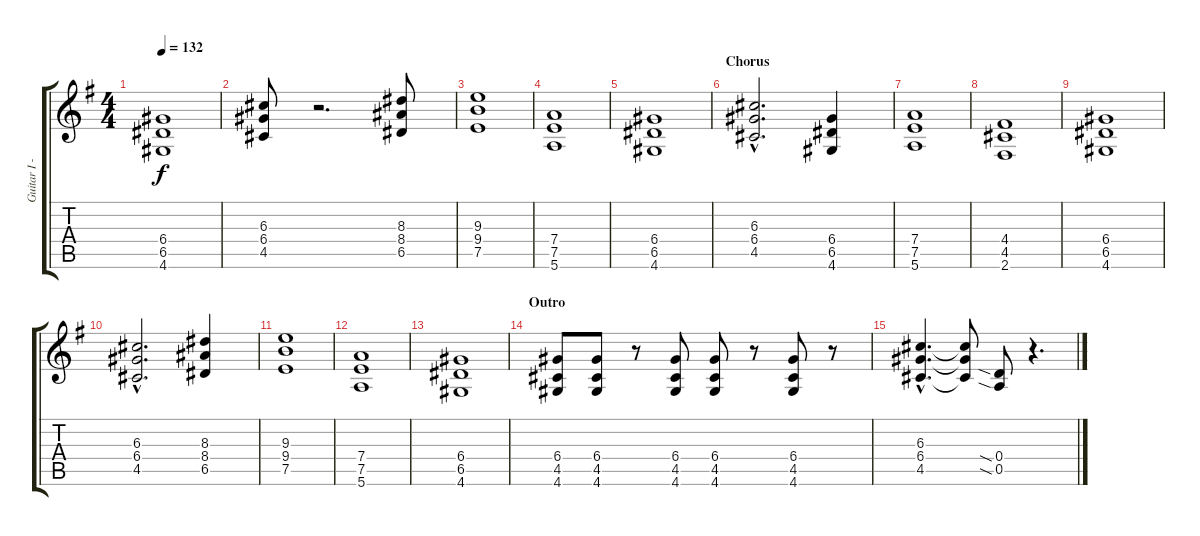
\track ("Guitar I - Mark Jansen" "Guitar I -") {instrument distortionguitar}
\staff {score tabs}
\tuning (E4 B3 G3 D3 A2 E2) {hide}
\ts (4 4)
\tempo 132
\clef g2
\ks g
(6.4 6.5 4.6).1{dy f} |
(6.3 6.4 4.5).8 r.2{d} (8.3 8.4 6.5).8 |
(9.3 9.4 7.5).1 |
(7.4 7.5 5.6).1 |
(6.4 6.5 4.6).1 |
\section ("" "Chorus")
(6.3{hac} 6.4{hac} 4.5{hac}).2{d} (6.4 6.5 4.6).4 |
(7.4 7.5 5.6).1 |
(4.4 4.5 2.6).1 |
(6.4 6.5 4.6).1 |
(6.3{hac} 6.4{hac} 4.5{hac}).2{d} (8.3 8.4 6.5).4 |
(9.3 9.4 7.5).1 |
(7.4 7.5 5.6).1 |
(6.4 6.5 4.6).1 |
\section ("" "Outro")
(6.4 4.5 4.6).8 (6.4 4.5 4.6).8 r.8 (6.4 4.5 4.6).8 (6.4 4.5 4.6).8 r.8 (6.4 4.5 4.6).8 r.8 |
(6.3{hac} 6.4{hac} 4.5{hac}).4{d} (6.3{t} 6.4{t} 4.5{t}).8{volume 3} (0.4{sia} 0.5{sia}).8 r.4{d}
